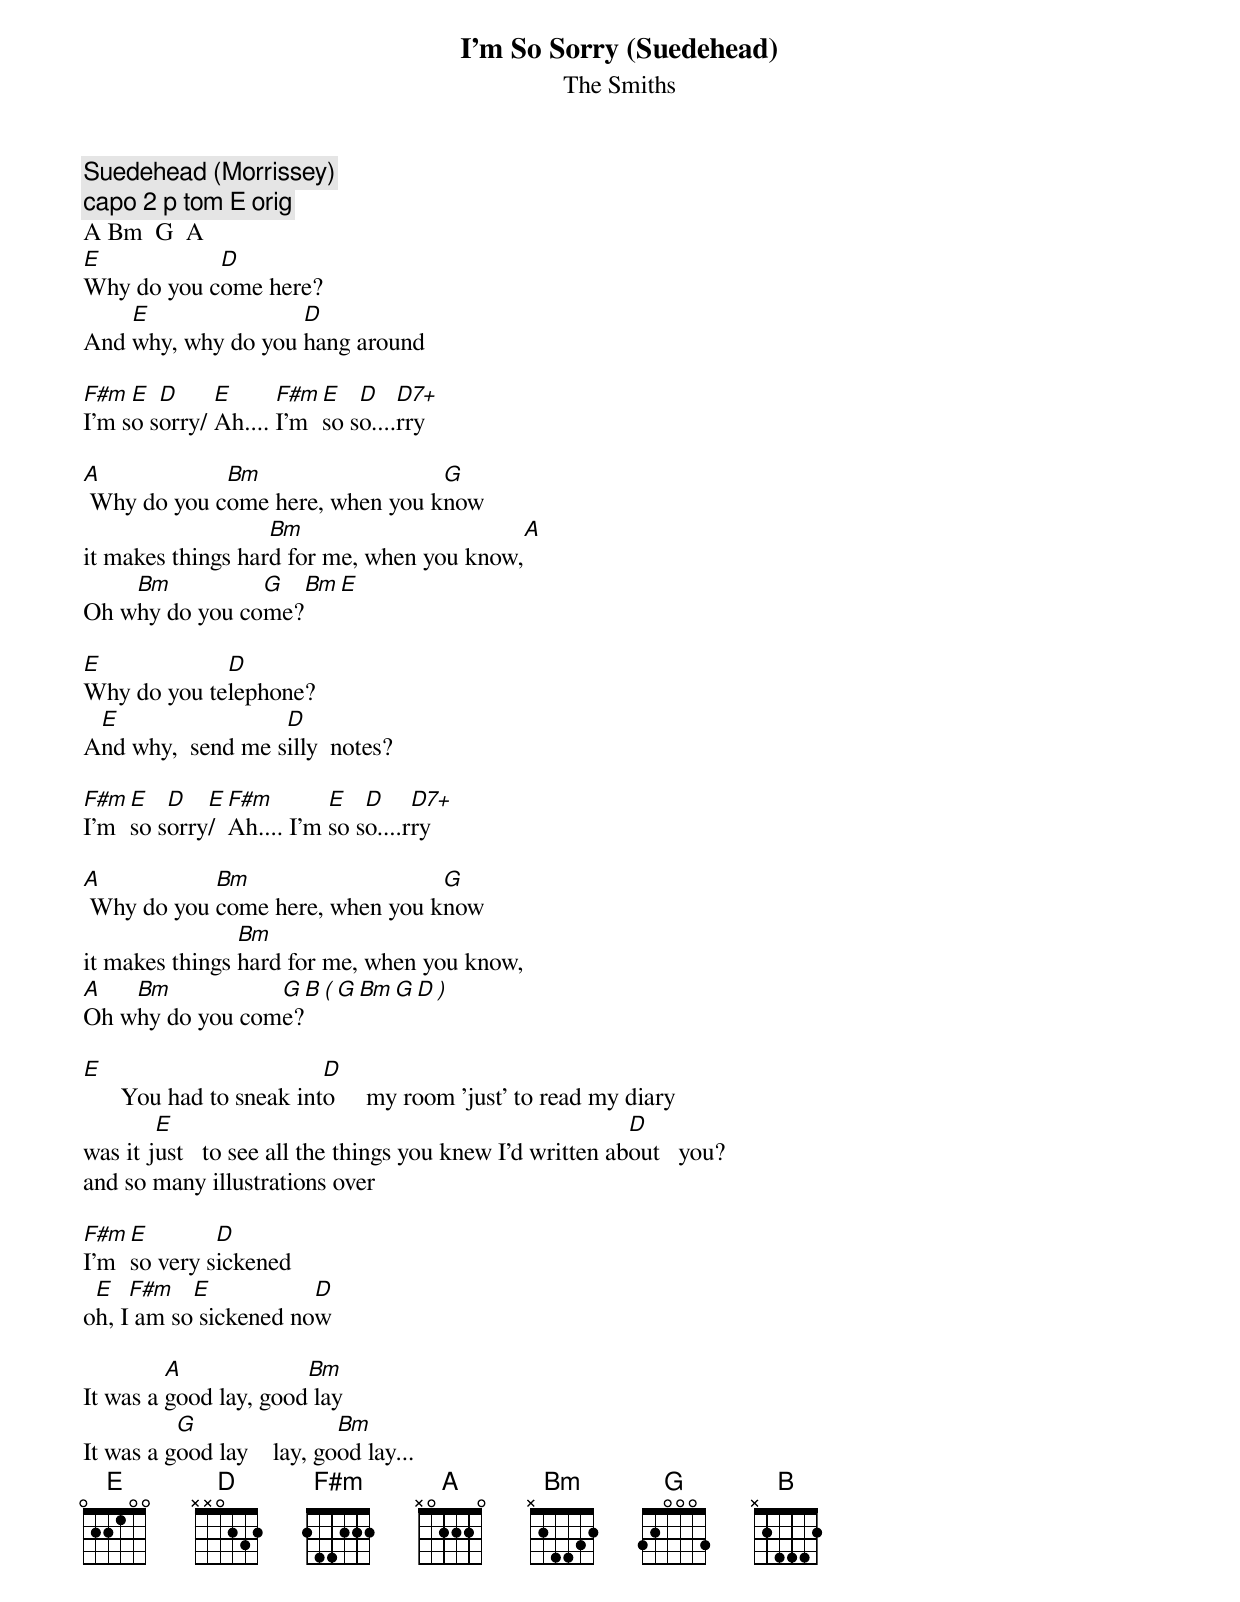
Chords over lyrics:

I'm So Sorry (Suedehead)
The Smiths

Suedehead (Morrissey)
capo 2 p tom E orig
A Bm  G  A
E           D
Why do you come here?
    E               D
And why, why do you hang around

F#m  E  D     E      F#m E   D    D7+
I'm so sorry/ Ah.... I'm so so....rry

A            Bm                  G
 Why do you come here, when you know
                   Bm                      A
it makes things hard for me, when you know,
    Bm          G  Bm   E
Oh why do you come?

E            D
Why do you telephone?
 E                 D
And why,  send me silly  notes?

F#m E   D   E F#m        E   D     D7+
I'm so sorry/ Ah.... I'm so so....rry

A           Bm                   G
 Why do you come here, when you know
                Bm
it makes things hard for me, when you know,
A   Bm           G B ( G Bm G D )
Oh why do you come?

E                         D
      You had to sneak into     my room 'just' to read my diary
        E                                                  D
was it just   to see all the things you knew I'd written about   you?
and so many illustrations over

F#m E        D
I'm so very sickened
 E   F#m   E           D
oh, I am so sickened now

         A             Bm
It was a good lay, good lay
          G                 Bm
It was a good lay    lay, good lay...
